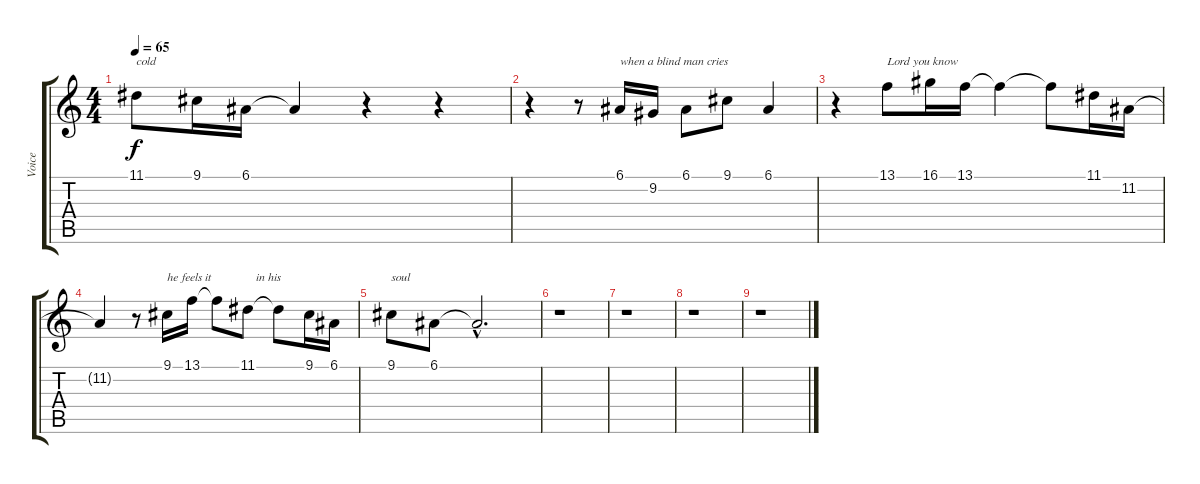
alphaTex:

\track ("Voice" "Voice") {instrument violin}
\staff {score tabs}
\tuning (E4 B3 G3 D3 A2 E2) {hide}
\ts (4 4)
\tempo 65
\clef g2
\ks c
11.1.8{txt "cold" dy f} 9.1.16 6.1.16 6.1{t}.4 r.4 r.4 |
r.4 r.8 6.1.16{txt "when a blind man cries"} 9.2.16 6.1.8 9.1.8 6.1.4 |
r.4 13.1.8{txt "Lord you know"} 16.1.16 13.1.16 13.1{t}.4 13.1{t}.8 11.1.16 11.2.16 |
11.2{t}.4 r.8 9.1.16{txt "he feels it               in his "} 13.1.16 13.1{t}.8 11.1.8 11.1{t}.8 9.1.16 6.1.16 |
9.1.8{txt "soul"} 6.1.8 6.1{hac t}.2{d} |
r.1 |
r.1 |
r.1 |
r.1
